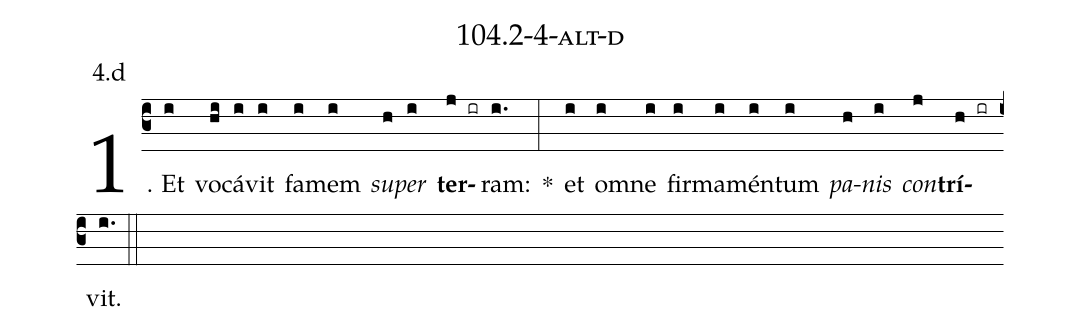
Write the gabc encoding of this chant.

name: 104.2-4-alt-d;
annotation: 4.d;
%%
(c3)1. Et(i) vo(hi)cá(i)vit(i) fa(i)mem(i) <i>su</i>(h)<i>per</i>(i) <b>ter</b>(j ir)ram:(i.) *(:) et(i) om(i)ne(i) fir(i)ma(i)mén(i)tum(i) <i>pa</i>(h)<i>nis</i>(i) <i>con</i>(j)<b>trí</b>(h ir)vit.(i.) (::)


%E(i) u(h) o(i) u(j) a(h) e.(i.) (::)
